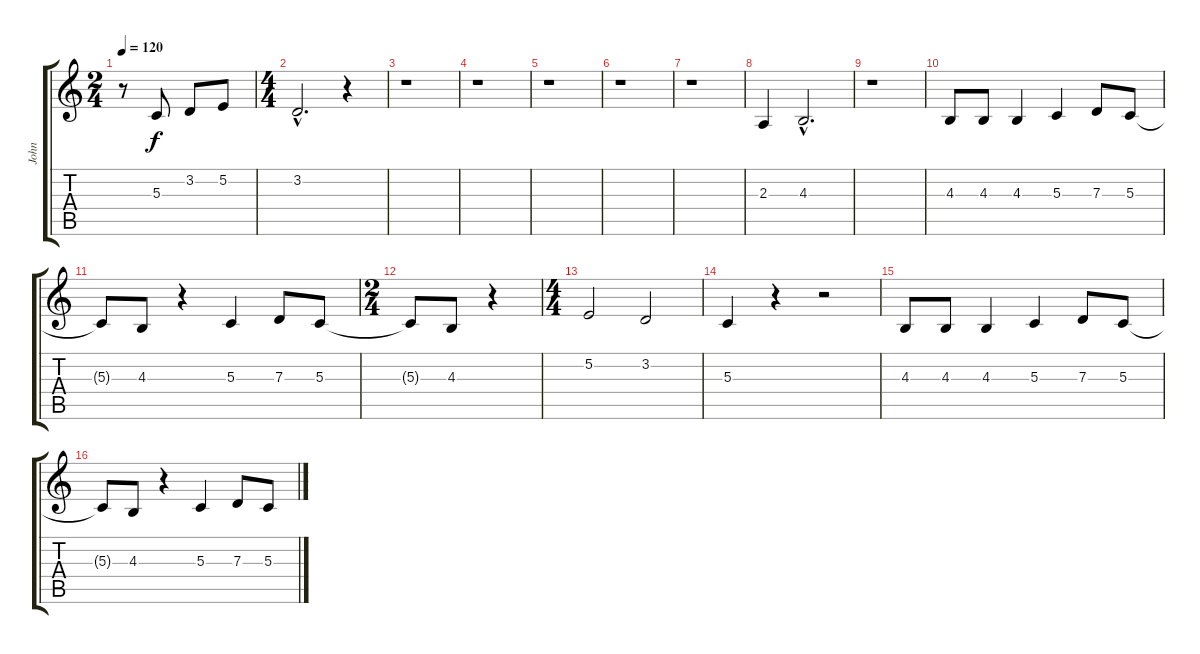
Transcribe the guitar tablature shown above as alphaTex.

\track ("John" "John") {instrument clarinet}
\staff {score tabs}
\tuning (E4 B3 G3 D3 A2 E2) {hide}
\ts (2 4)
\tempo 120
\clef g2
\ks c
r.8{dy f} 5.3.8 3.2.8 5.2.8 |
\ts (4 4)
3.2{hac}.2{d} r.4 |
r.1 |
r.1 |
r.1 |
r.1 |
r.1 |
2.3.4 4.3{hac}.2{d} |
r.1 |
4.3.8 4.3.8 4.3.4 5.3.4 7.3.8 5.3.8 |
5.3{t}.8 4.3.8 r.4 5.3.4 7.3.8 5.3.8 |
\ts (2 4)
5.3{t}.8 4.3.8 r.4 |
\ts (4 4)
5.2.2 3.2.2 |
5.3.4 r.4 r.2 |
4.3.8 4.3.8 4.3.4 5.3.4 7.3.8 5.3.8 |
5.3{t}.8 4.3.8 r.4 5.3.4 7.3.8 5.3.8
